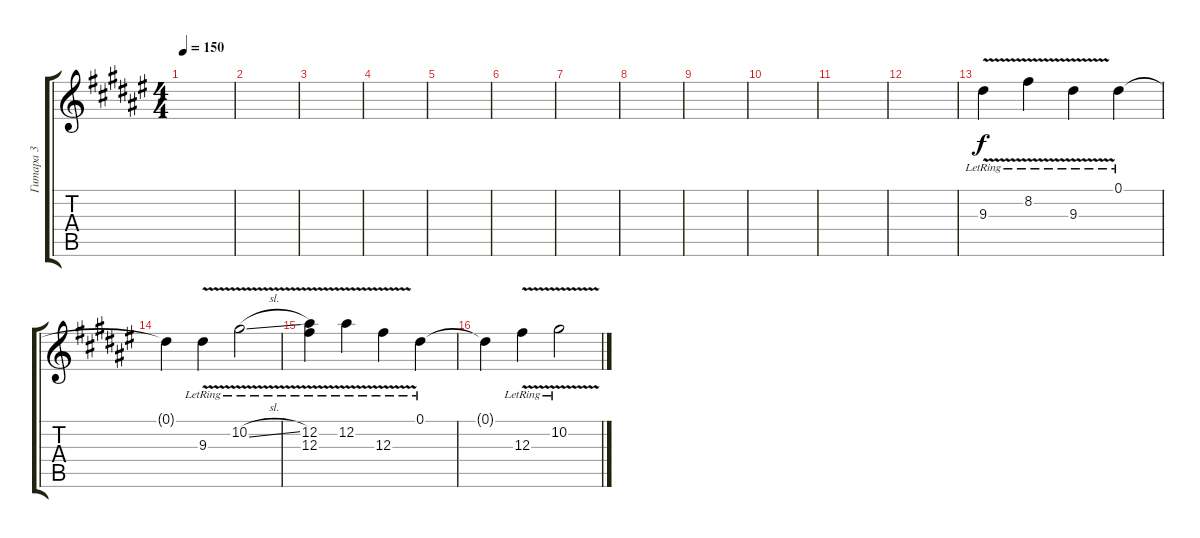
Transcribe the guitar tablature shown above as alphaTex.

\track ("Гитара 3" "Гитара 3") {instrument electricguitarjazz}
\staff {score tabs}
\tuning (Eb4 Bb3 Gb3 Db3 Ab2 Db2) {hide}
\ts (4 4)
\tempo 150
\clef g2
\ks d#minor
|
|
|
|
|
|
|
|
|
|
|
|
9.3{v lr}.4 8.2{v lr}.4 9.3{v lr}.4 0.1{lr}.4 |
0.1{t}.4 9.3{v lr}.4 10.2{v sl lr}.2 |
(12.2 12.3{v lr}).4 12.2{v lr}.4 12.3{v lr}.4 0.1{lr}.4 |
0.1{t}.4 12.3{v lr}.4 10.2{v sl lr}.2
